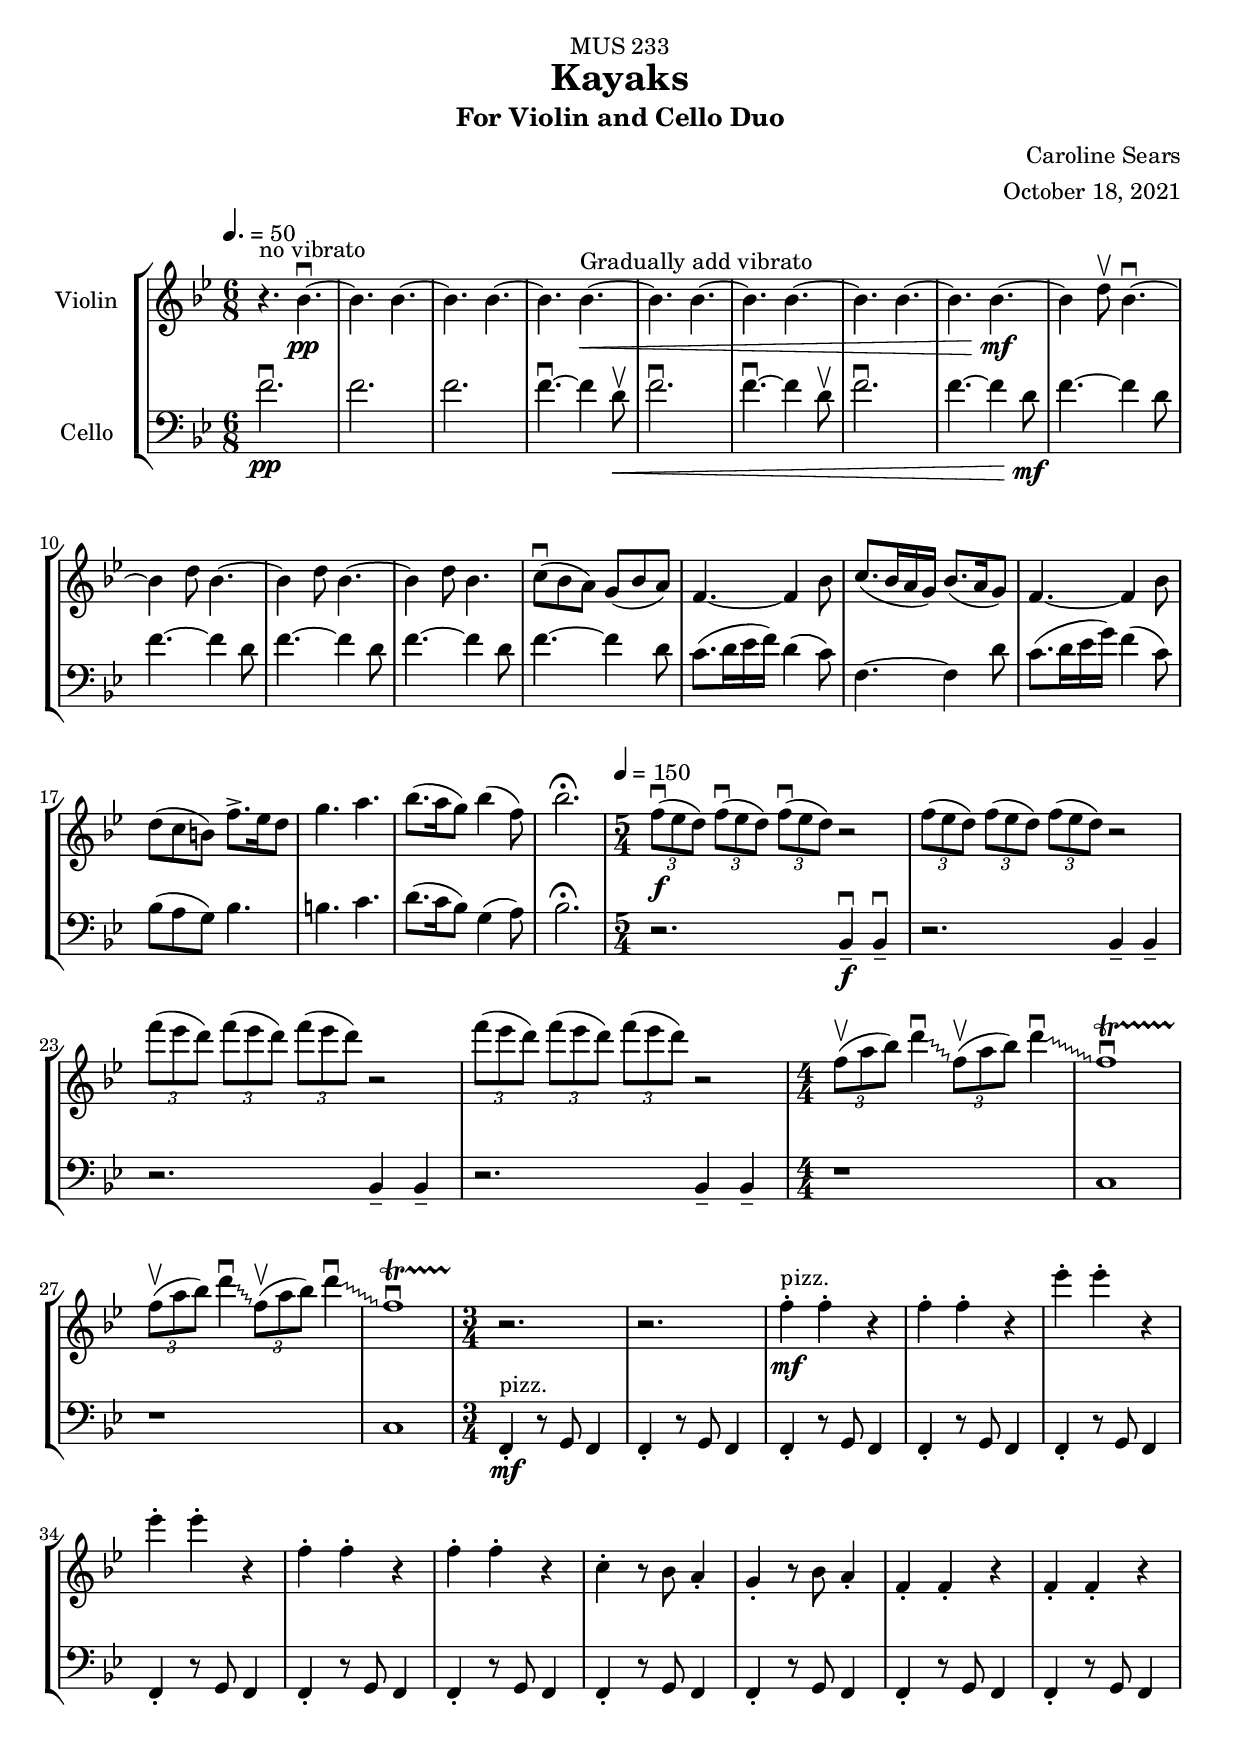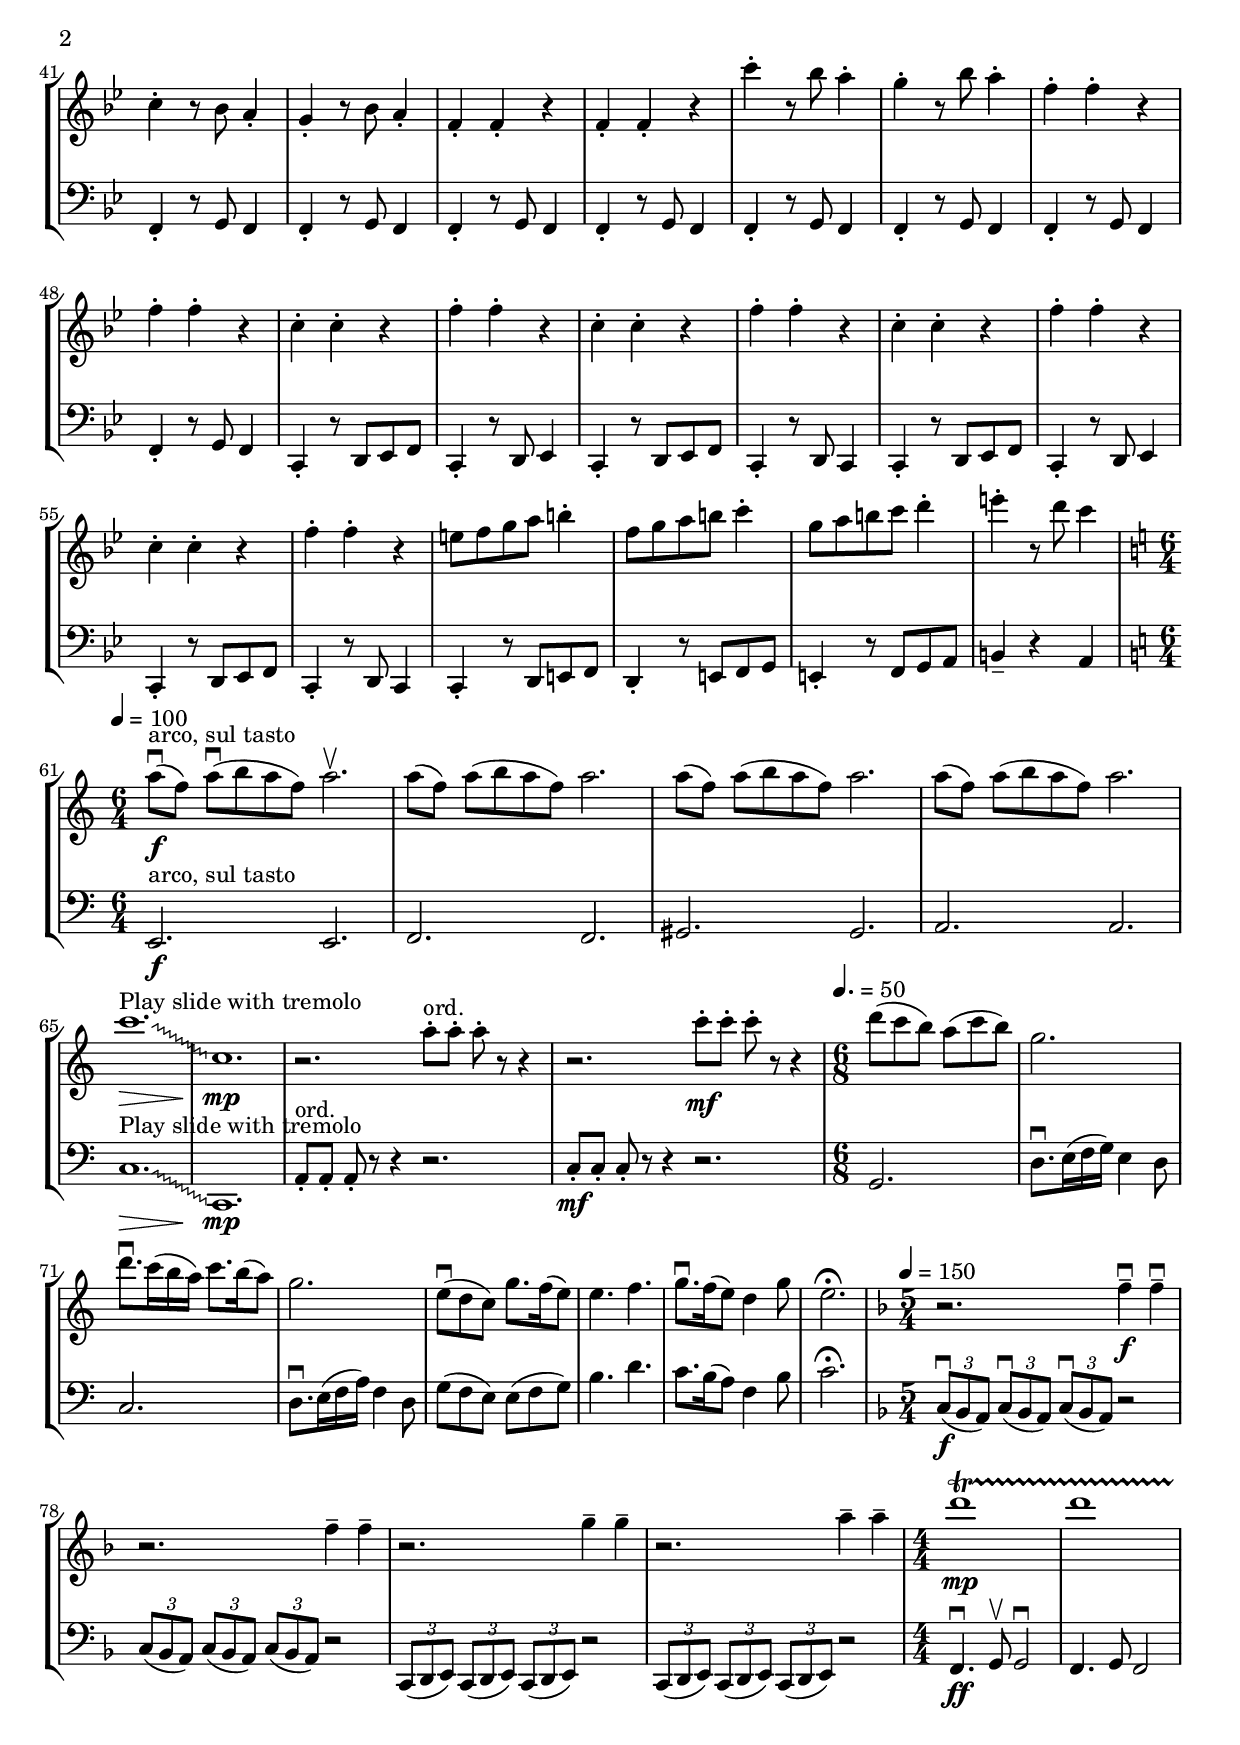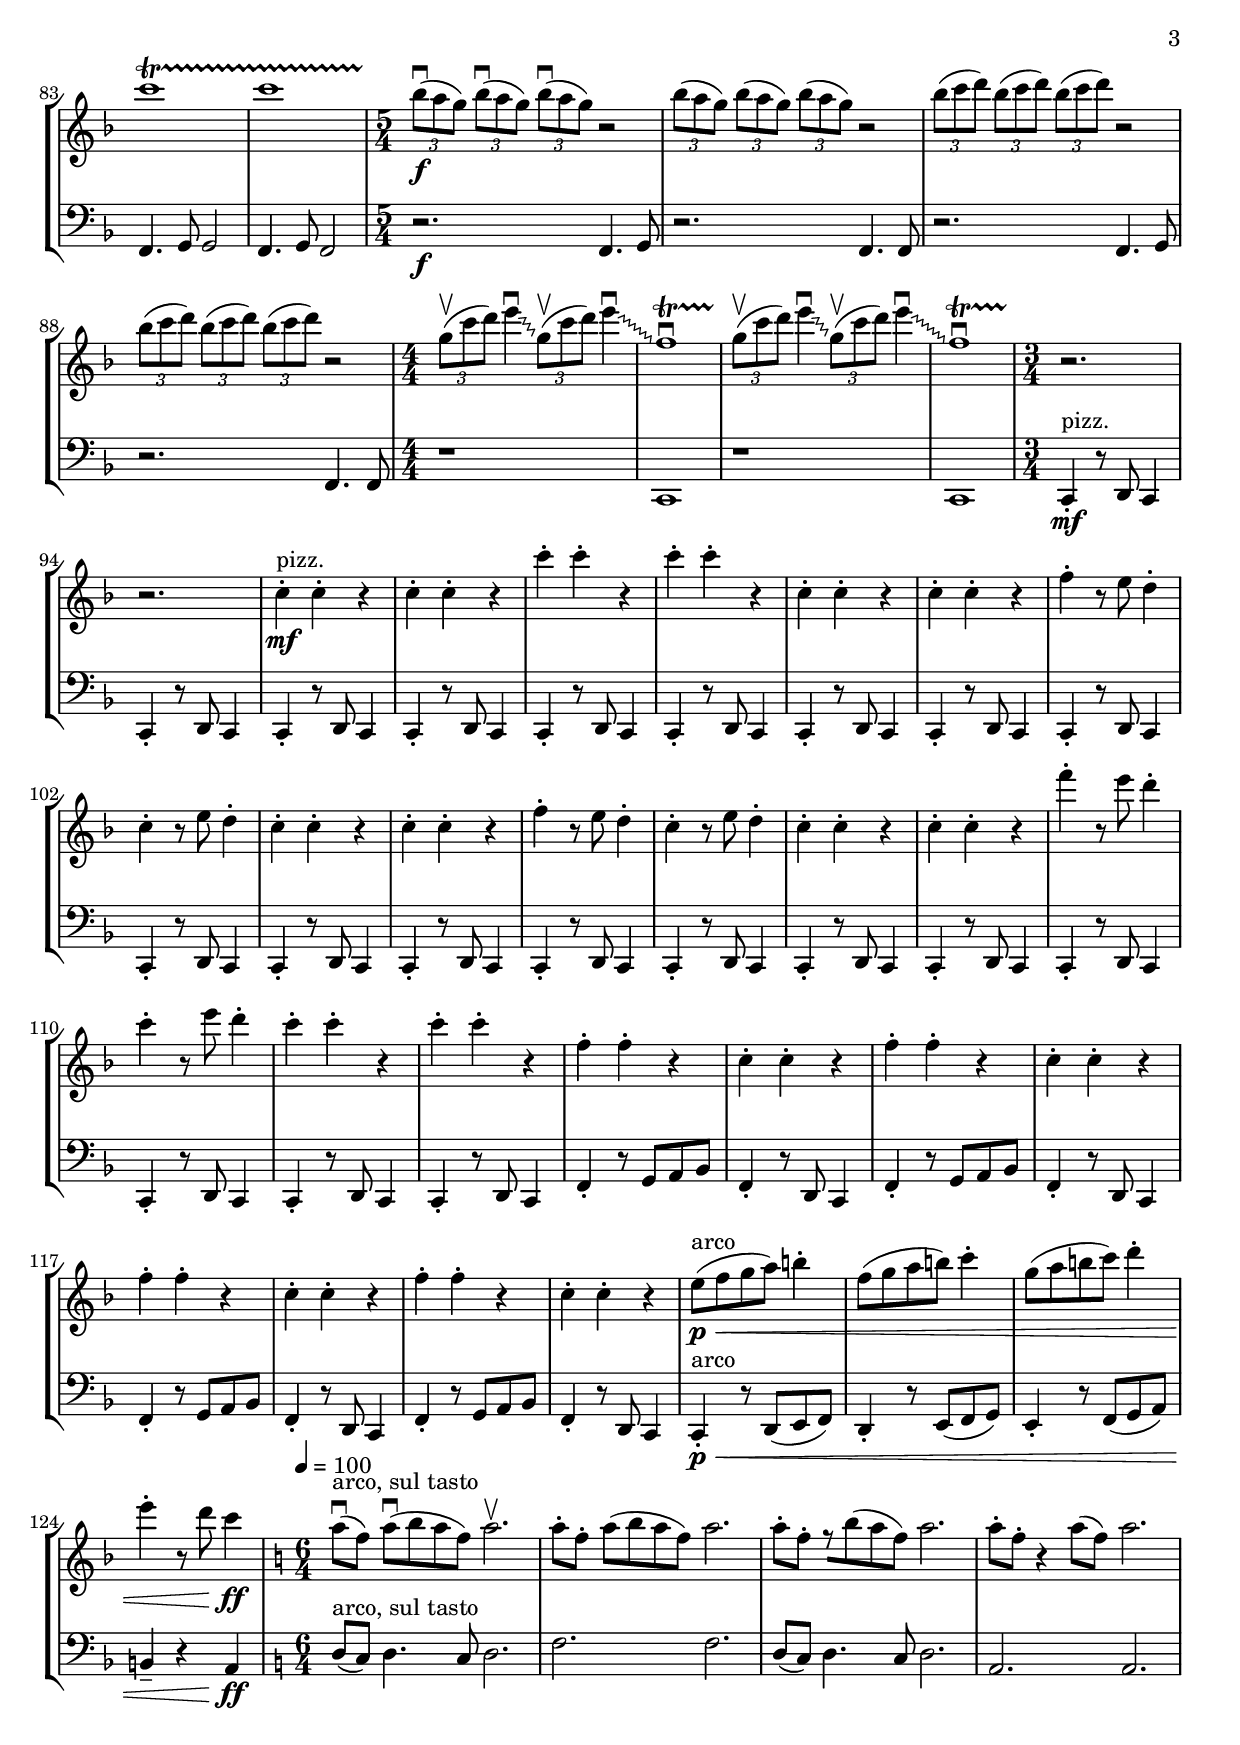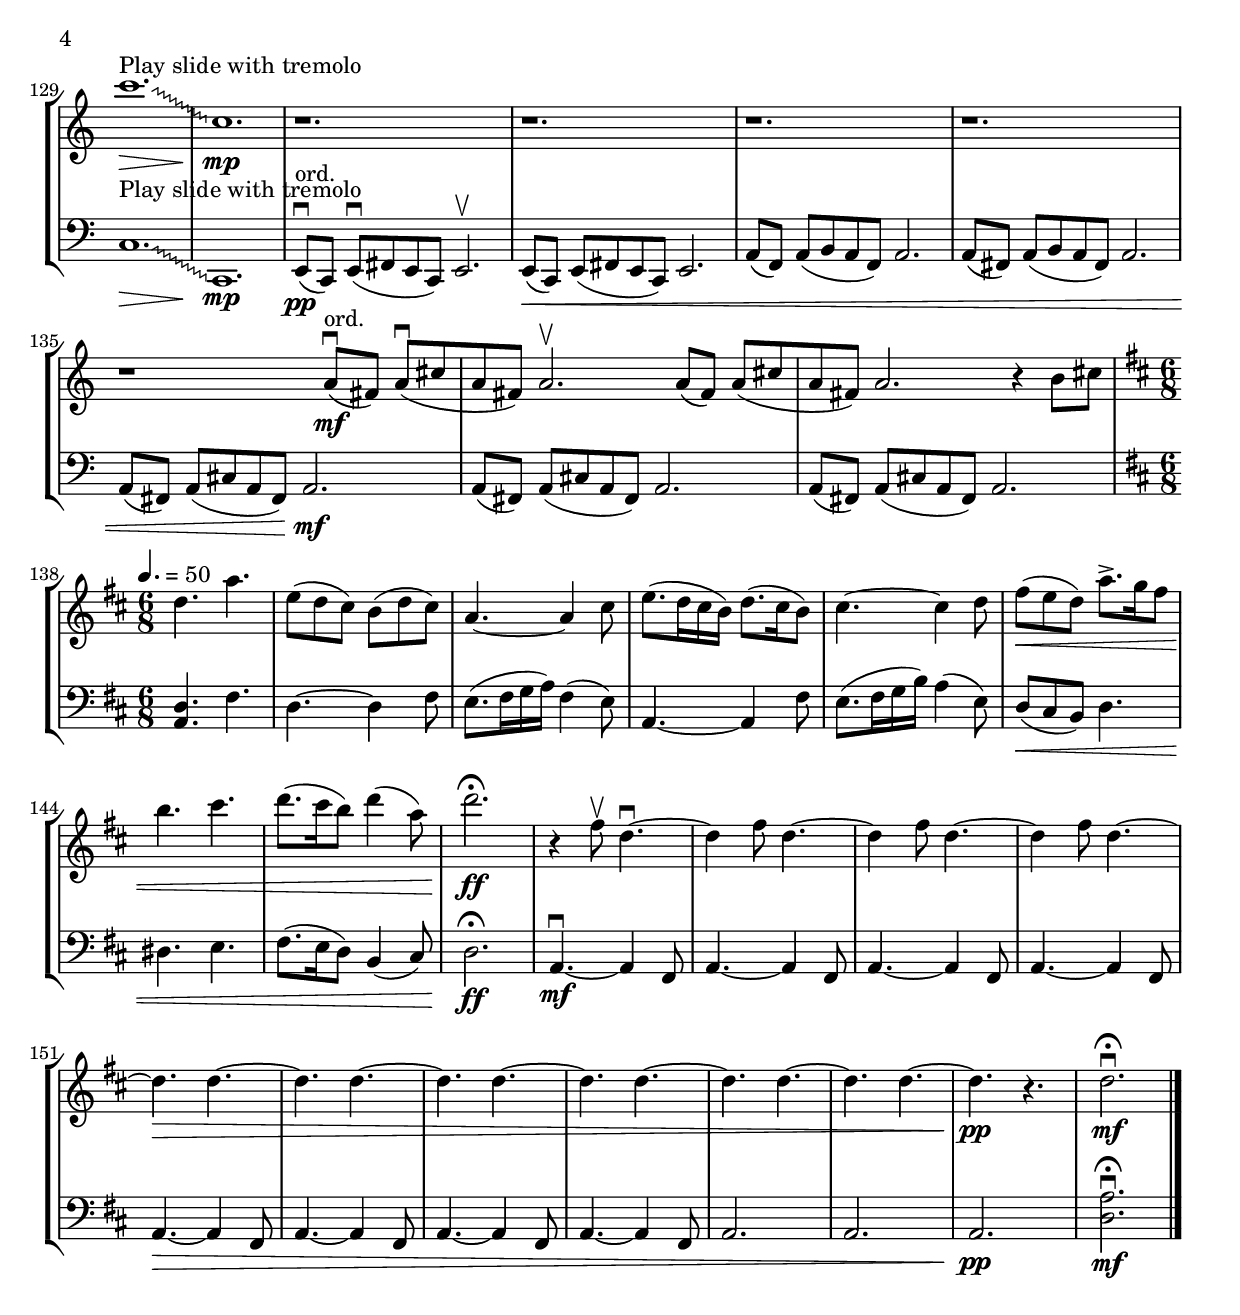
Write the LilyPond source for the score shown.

\header {
    title = "Kayaks"
    subtitle = "For Violin and Cello Duo"
    dedication = "MUS 233"
    composer = "Caroline Sears"
    arranger = "October 18, 2021"

      % The following fields are centered at the bottom
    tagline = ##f


} %make this composition feel like a journey
\score {
% violin code
  \new StaffGroup <<
    \new Staff \with { instrumentName = "Violin" }
      \relative c'' {
      %A section
      \time 6/8
      \key bes \major
      \tempo 4. = 50 
      %bars1-8
       r4.^\markup "no vibrato" bes4.\downbow~\pp| bes4. bes4.~| bes4. bes~| bes bes~\<^\markup "Gradually add vibrato"|
       bes4. bes4.~| bes4. bes~| bes4. bes4.~| bes bes~\!\mf |
       %bars 9-16
       bes4 d8\upbow bes4.\downbow~|bes4 d8 bes4.~|bes4 d8 bes4.~ |bes4 d8 bes4.|
       c8\downbow (bes a) g (bes a) | f4.~f4 bes8| c8. (bes16 a g) bes8. (a16 g8) | f4.~f4 bes8|
       %bars 17-20
       d8 (c b) f'8.\accent ees16 d8 | g4. a4. | bes8. (a16 g8) bes4 (f8) | bes2.\fermata
      %%%%%%%%%%%%%%%%%%%%%%%%%%%%%
      %B Section
      \tempo 4 = 150
      \time 5/4
      %bars 21-24
      \tuplet 3/2 {f8\downbow\f (ees d)} \tuplet 3/2 {f\downbow (ees d)}  \tuplet 3/2 {f\downbow (ees d)} r2 |
      \tuplet 3/2 {f8 (ees d)} \tuplet 3/2 {f (ees d)}  \tuplet 3/2 {f (ees d)} r2 |
      \tuplet 3/2 {f'8 (ees d)} \tuplet 3/2 {f (ees d)}  \tuplet 3/2 {f (ees d)} r2 |
      \tuplet 3/2 {f8 (ees d)} \tuplet 3/2 {f (ees d)}  \tuplet 3/2 {f (ees d)} r2 |
      % bars 25-28
      \numericTimeSignature \time 4/4
      \override Glissando.style = #'zigzag
      \tuplet 3/2 {f,8\upbow (a bes)} d4\downbow\glissando \tuplet 3/2 {f,8\upbow (a bes)} d4\downbow\glissando 
      f,1\downbow\startTrillSpan|
      \tuplet 3/2 {f8\stopTrillSpan\upbow (a bes)} d4\downbow\glissando \tuplet 3/2 {f,8\upbow (a bes)} d4\downbow\glissando 
      f,1\downbow\startTrillSpan|
      %%%%%%%%%%%%%%%%%%%%%%%%%%%%%%%%
        % C Section
      %bars 29-32
      \time 3/4
      r2.\stopTrillSpan | r | f4^"pizz."\staccato\mf f\staccato r |f4\staccato f\staccato r |
      %bars 33-36
      ees'\staccato ees\staccato r| ees\staccato ees\staccato r| f,4\staccato f\staccato r |f4\staccato f\staccato r |
      %bars 37-40
      c\staccato r8 bes a4\staccato | g\staccato r8 bes a4\staccato |f4\staccato f\staccato r |f4\staccato f\staccato r |
      %bars 41-44
      c'\staccato r8 bes a4\staccato | g\staccato r8 bes a4\staccato |f4\staccato f\staccato r |f4\staccato f\staccato r |
      %bars 45-48
      c''\staccato r8 bes a4\staccato | g\staccato r8 bes a4\staccato |f4\staccato f\staccato r |f4\staccato f\staccato r |
      %bars 49-52
      c4\staccato c\staccato r |f4\staccato f\staccato r |c4\staccato c\staccato r |f4\staccato f\staccato r |
      %bars 49-52
      c4\staccato c\staccato r |f4\staccato f\staccato r |c4\staccato c\staccato r |f4\staccato f\staccato r |
      %bars 57-60
      e8 f g a b4\staccato |f8 g a b c4\staccato |g8 a b c d4\staccato | e4\staccato r8 d c4 |
      %%%%%%%%%%%%%%%%%%%%%%%%%%%%%%%%%
      %D Section
      \time 6/4
      \key a \minor
      \tempo 4 = 100
      %bars 61- 64
      a8^"arco, sul tasto"\downbow\f [(f)] a\downbow [(b a f)] a2.\upbow |a8 [(f)] a [(b a f)] a2. | 
      a8 [(f)] a [(b a f)] a2. |a8 [(f)] a [(b a f)] a2. |
      %bars 65-68
       c1.\glissando^\markup "Play slide with tremolo"\> | c,\!\mp |
        r2. a'8\staccato^\markup "ord." [a\staccato] a\staccato r8 r4 |
        r2. c8\staccato\mf [c\staccato] c\staccato r8 r4 |
      %bars 69-72
      \time 6/8
       \tempo 4. = 50
      d8 (c b) a (c b)| g2.| d'8.\downbow c16 (b a) c8. b16 (a8)| g2. | e8\downbow (d c) g'8. f16 (e8)| e4. f |g8.\downbow f16 (e8) d4 g8 |e2.\fermata |
     %%%%%%%%%%%%%%%%%%%%%%%%%%%%%%%%%%%%%
      %B' Section 
      %bars 73-76
       \key f \major
       \time 5/4
       \tempo 4 =150
      r2. f4\tenuto\downbow\f f4\downbow\tenuto |r2. f4\tenuto f4\tenuto |
      r2. g4\tenuto g4\tenuto |r2. a4\tenuto a4\tenuto |
      %bars 77-80
      \time 4/4
      d1\startTrillSpan\mp | d1 | c1 | c1 |
      %bars 81-84
      \time 5/4
      \tuplet 3/2 {bes8\stopTrillSpan\downbow\f(a g)} \tuplet 3/2 {bes\downbow (a g)}  \tuplet 3/2 {bes\downbow (a g)} r2 |
      \tuplet 3/2 {bes8(a g)} \tuplet 3/2 {bes8(a g)}  \tuplet 3/2 {bes8(a g)} r2 |
      \tuplet 3/2 {bes8(c d)} \tuplet 3/2 {bes8(c d)}  \tuplet 3/2 {bes8(c d)} r2 |
      \tuplet 3/2 {bes8(c d)} \tuplet 3/2 {bes8(c d)}  \tuplet 3/2 {bes8(c d)} r2 |
      %bars 85-88
      \time 4/4
      \tuplet 3/2 {g,8\upbow (c d)} e4\downbow\glissando \tuplet 3/2 {g,8\upbow (c d)} e4\downbow\glissando 
      f,1\downbow\startTrillSpan|
      \tuplet 3/2 {g8\stopTrillSpan\upbow (c d)} e4\downbow\glissando \tuplet 3/2 {g,8\upbow (c d)} e4\downbow\glissando 
      f,1\downbow\startTrillSpan|
      %%%%%%%%%%%%%%%%%%%%%%%%
      %C' Section
      \time 3/4
      %Bars 89-92
      r2.\stopTrillSpan | r | c4^"pizz."\staccato\mf c\staccato r |c4\staccato c\staccato r |
      %bars 93-96
      c'\staccato c\staccato r| c\staccato c\staccato r| c,4\staccato c\staccato r |c4\staccato c\staccato r |
      %bars 97-100
      f\staccato r8 e d4\staccato | c\staccato r8 e d4\staccato |c4\staccato c\staccato r |c4\staccato c\staccato r |
      %bars 101-104
      f\staccato r8 e d4\staccato | c\staccato r8 e d4\staccato |c4\staccato c\staccato r |c4\staccato c\staccato r |
      %bars 105-108
      f'\staccato r8 e d4\staccato | c\staccato r8 e d4\staccato |c4\staccato c\staccato r |c4\staccato c\staccato r |
      %bars 109-112
      f,4\staccato f\staccato r |c4\staccato c\staccato r |f4\staccato f\staccato r |c4\staccato c\staccato r |
      %bars 113-116
      f4\staccato f\staccato r |c4\staccato c\staccato r |f4\staccato f\staccato r |c4\staccato c\staccato r |
      %bars 117-120
      e8^"arco"\p\< (f g a) b4\staccato |f8 (g a b) c4\staccato |g8 (a b c) d4\staccato | e4\staccato r8 d c4\!\ff |
      %%%%%%%%%%%%%%%%%%%%%%%%%%
      %D' Section (climax)
      \time 6/4
      \key a \minor
      \tempo 4 = 100
      %bars 121-124
      a8^"arco, sul tasto"\downbow [(f)] a\downbow [(b a f)] a2.\upbow |
      a8\staccato [f\staccato] a [(b a f)] a2. | 
      a8\staccato [f\staccato] r [b (a f)] a2. |
      a8\staccato [f\staccato] r4  a8 (f) a2. |
      %bars 125-128
       c1.\glissando^\markup "Play slide with tremolo"\> | c,\!\mp | 
      %bars 129-132
      r1. |r |r |r |
      %bars 132-135
      r1 a8^"ord."\mf\downbow ([fis]) a\downbow [(cis |
      a fis)] a2.\upbow a8 ([fis]) a [(cis |
       a fis)] a2. r4 b8 cis |
       \key d \major
       \time 6/8
       \tempo 4. = 50
       d4. a' |
       %bars 136-139
       e8 (d cis) b (d cis) |a4.~a4 cis8 | e8. (d16 cis b) d8. (cis16 b8) | cis4.~cis4 d8 |
       %bars 140-143
       fis8\< (e d) a'8.\accent g16 fis8 | b4. cis4. | d8. (cis16 b8) d4 (a8) | d2.\!\ff\fermata
      %%%%%%%%%%%%%%%%%
      %Outro
      %bars 144-147
      r4 fis,8\upbow d4.\downbow~|d4 fis8 d4.~ |d4 fis8 d4.~ |d4 fis8 d4.~ |
      %bars 148-151
      d4.\> d4.~| d4. d~|d4. d4.~| d4. d~|
      %bars 152-155
      d4. d4.~| d4. d~|d4.\!\pp r4.|d2.\mf\fermata\downbow \bar "|."
      }
    


%cello code
    \new Staff \with { instrumentName = "Cello" }
      \relative c' { 
      \clef "bass"
      %A section
      \time 6/8
      \key bes \major
      \tempo 4. = 50
      %bars 1-8
      f2.\downbow\pp |f |f |f4.\downbow~f4 d8\upbow\< |
      f2.\downbow|f4.\downbow~f4 d8\upbow |f2.\downbow|f4.~f4 d8\!\mf |
      %bars 9-16
      f4.~f4 d8 |f4.~f4 d8 |f4.~f4 d8 |f4.~f4 d8 |
      f4.~f4 d8 | c8. (d16 ees16 f) d4 (c8) |f,4.~f4 d'8 |c8. (d16 ees16 g) f4 (c8) |
      %bars 17-20
      bes8 (a g) bes4. | b4. c4. | d8. (c16 bes8) g4 (a8) |bes2.\fermata|
      %%%%%%%%%%%%%%%%%%%%%%%%%%%%%%%%%%
      %B section
      \tempo 4 = 150
      \time 5/4
      %bars 21-24
      r2. bes,4\tenuto\downbow\f bes4\downbow\tenuto |r2. bes4\tenuto bes4\tenuto |
      r2. bes4\tenuto bes4\tenuto |r2. bes4\tenuto bes4\tenuto |
      %bars 25-28
      \numericTimeSignature \time 4/4
      r1|c1|r1|c1
      %%%%%%%%%%%%%%%%%%%%%%%%%%%%%%%%%%%
      %C Section
      \time 3/4
      %bars 29-32
      f,4\staccato^"pizz."\mf r8 g f4 |f4\staccato r8 g f4 |f4\staccato r8 g f4 |f4\staccato r8 g f4 |
      %bars 33-36
      f4\staccato r8 g f4 |f4\staccato r8 g f4 |f4\staccato r8 g f4 |f4\staccato r8 g f4 |
      %bars 37-40
      f4\staccato r8 g f4 |f4\staccato r8 g f4 |f4\staccato r8 g f4 |f4\staccato r8 g f4 |
      %bars 41-44
      f4\staccato r8 g f4 |f4\staccato r8 g f4 |f4\staccato r8 g f4 |f4\staccato r8 g f4 |
      %bars 45-48
      f4\staccato r8 g f4 |f4\staccato r8 g f4 |f4\staccato r8 g f4 |f4\staccato r8 g f4 |
      %bars 49-52
      c4\staccato r8 d8 ees f|c4\staccato r8 d ees4 | c4\staccato r8 d8 ees f|c4\staccato r8 d c4 |
      %bars 53-56
      c4\staccato r8 d8 ees f|c4\staccato r8 d ees4 | c4\staccato r8 d8 ees f|c4\staccato r8 d c4 |   
      %bars 57-60
       c4\staccato r8 d8 e f| d4\staccato r8 e f g|  e4\staccato r8 f8 g a | b4\tenuto r4 a |
      %%%%%%%%%%%%%%%%%%%%%%%%%%%%%%%%%%
      %D Section (tense)
      \time 6/4
      \key a \minor
      \tempo 4 = 100
      %bars 61-64
      e2.^"arco, sul tasto"\f e2. | f2. f2. | gis2. gis2. | a a |
      %bars 65-68
      \override Glissando.style = #'zigzag
      c1.\glissando^\markup "Play slide with tremolo"\> | c,\!\mp |
       a'8\staccato^\markup "ord." [a8\staccato] a8\staccato r8 r4 r2. |
       c8\staccato\mf [c8\staccato] c8\staccato r8 r4 r2. |
       %bars 69-72
      \time 6/8
      \tempo 4. = 50
       g2. | d'8.\downbow e16 (f g) e4 d8 | c2. | d8.\downbow e16 (f a) f4 d8 | g8 (f e) e (f g)| b4. d | c8. b16 (a8) f4 b8 |c2.\fermata |
       %%%%%%%%%%%%%%%%%%%%
       %B' Section 
       %bars 73-76
       \key f \major
       \time 5/4
       \tempo 4 =150
       \tuplet 3/2 {c,8\downbow\f (bes a)} \tuplet 3/2 {c\downbow (bes a)}  \tuplet 3/2 {c\downbow (bes a)} r2 |
       \tuplet 3/2 {c8(bes a)} \tuplet 3/2 {c (bes a)}  \tuplet 3/2 {c (bes a)} r2 |
       \tuplet 3/2 {c,8 (d e)} \tuplet 3/2 {c (d e)}  \tuplet 3/2 {c (d e)} r2 |
       \tuplet 3/2 {c8 (d e)} \tuplet 3/2 {c (d e)}  \tuplet 3/2 {c(d e)} r2 |
      %bars 77-80
      \time 4/4
       f4.\downbow\ff g8\upbow g2\downbow | f4. g8 f2 | f4. g8 g2 | f4. g8 f2 |
       %bars 81-84
      \time 5/4
      r2.\f f4. g8 | r2. f4. f8 |r2. f4. g8 |r2. f4. f8 |
      %bars 85-88
      \time 4/4
      r1|c1|r1|c1
      %%%%%%%%%%%%%%%%%%%%%%%%
      %C' Section
      \time 3/4
      %Bars 89-92
      c4\staccato^"pizz."\mf r8 d c4 |c4\staccato r8 d c4 |c4\staccato r8 d c4 |c4\staccato r8 d c4 |
      %bars 93-96
      c4\staccato r8 d c4 |c4\staccato r8 d c4 |c4\staccato r8 d c4 |c4\staccato r8 d c4 |
      %bars 97-100
      c4\staccato r8 d c4 |c4\staccato r8 d c4 |c4\staccato r8 d c4 |c4\staccato r8 d c4 |
      %bars 101-104
      c4\staccato r8 d c4 |c4\staccato r8 d c4 |c4\staccato r8 d c4 |c4\staccato r8 d c4 |
      %bars 105-108
      c4\staccato r8 d c4 |c4\staccato r8 d c4 |c4\staccato r8 d c4 |c4\staccato r8 d c4 |
      %bars 109-112
      f4\staccato r8 g8 a bes|f4\staccato r8 d c4 | f4\staccato r8 g8 a bes|f4\staccato r8 d c4 |
      %bars 113-116
      f4\staccato r8 g8 a bes|f4\staccato r8 d c4 | f4\staccato r8 g8 a bes|f4\staccato r8 d c4 |  
      %bars 117-120
       c4\staccato^"arco"\p\< r8 d8 (e f)| d4\staccato r8 e (f g)|  e4\staccato r8 f8 (g a) | b4\tenuto r4 a\!\ff
       %%%%%%%%%%%%%%%%%%%%%%%%
      %D' Section (climax)
      \time 6/4
      \key a \minor
      \tempo 4 = 100
      %bars 121-124
      d8^"arco, sul tasto" (c) d4. c8 d2. | f2. f2. |d8(c) d4. c8 d2. | a a |
      %bars 125-128
      c1.\glissando^\markup "Play slide with tremolo"\> | c,\!\mp | 
      %bars 129-131
      e8^"ord."\downbow\pp [(c)] e\downbow [(fis e c)] e2.\upbow |
      e8\< [(c)] e[(fis e c)] e2. |
      a8 [(f)] a [(b a f)] a2. | 
      a8 [(fis)] a [(b a fis)] a2. | 
      %bars 132-135
      a8 [(fis)] a [(cis a fis)] a2.\!\mf | 
      a8 [(fis)] a [(cis a fis)] a2. | 
      a8 [(fis)] a [(cis a fis)] a2. | 
      \key d \major
      \time 6/8
      \tempo 4. = 50
      <d a>4. fis |
      %bars 136-139
      d4.~d4 fis8 | e8. (fis16 g16 a) fis4 (e8) |a,4.~a4 fis'8 |e8. (fis16 g16 b) a4 (e8) |
      %bars 140-143
      d8\< (cis b) d4. | dis4. e4. | fis8. (e16 d8) b4 (cis8) |d2.\!\ff\fermata|
      %%%%%%%%%%%%%%%%%
      %Outro
      %bars 144-147
      a4.\downbow\mf~a4 fis8 | a4.~a4 fis8 |a4.~a4 fis8 |a4.~a4 fis8 |
      %bars 148-151
      |a4.\>~a4 fis8| a4.~a4 fis8| a4.~a4 fis8| a4.~a4 fis8 |
      %bars 152-155
      a2. |a |a\!\pp |<d a'>\mf\downbow\fermata \bar "|."
      }
  >>
  \layout { }
  \midi { }
}
